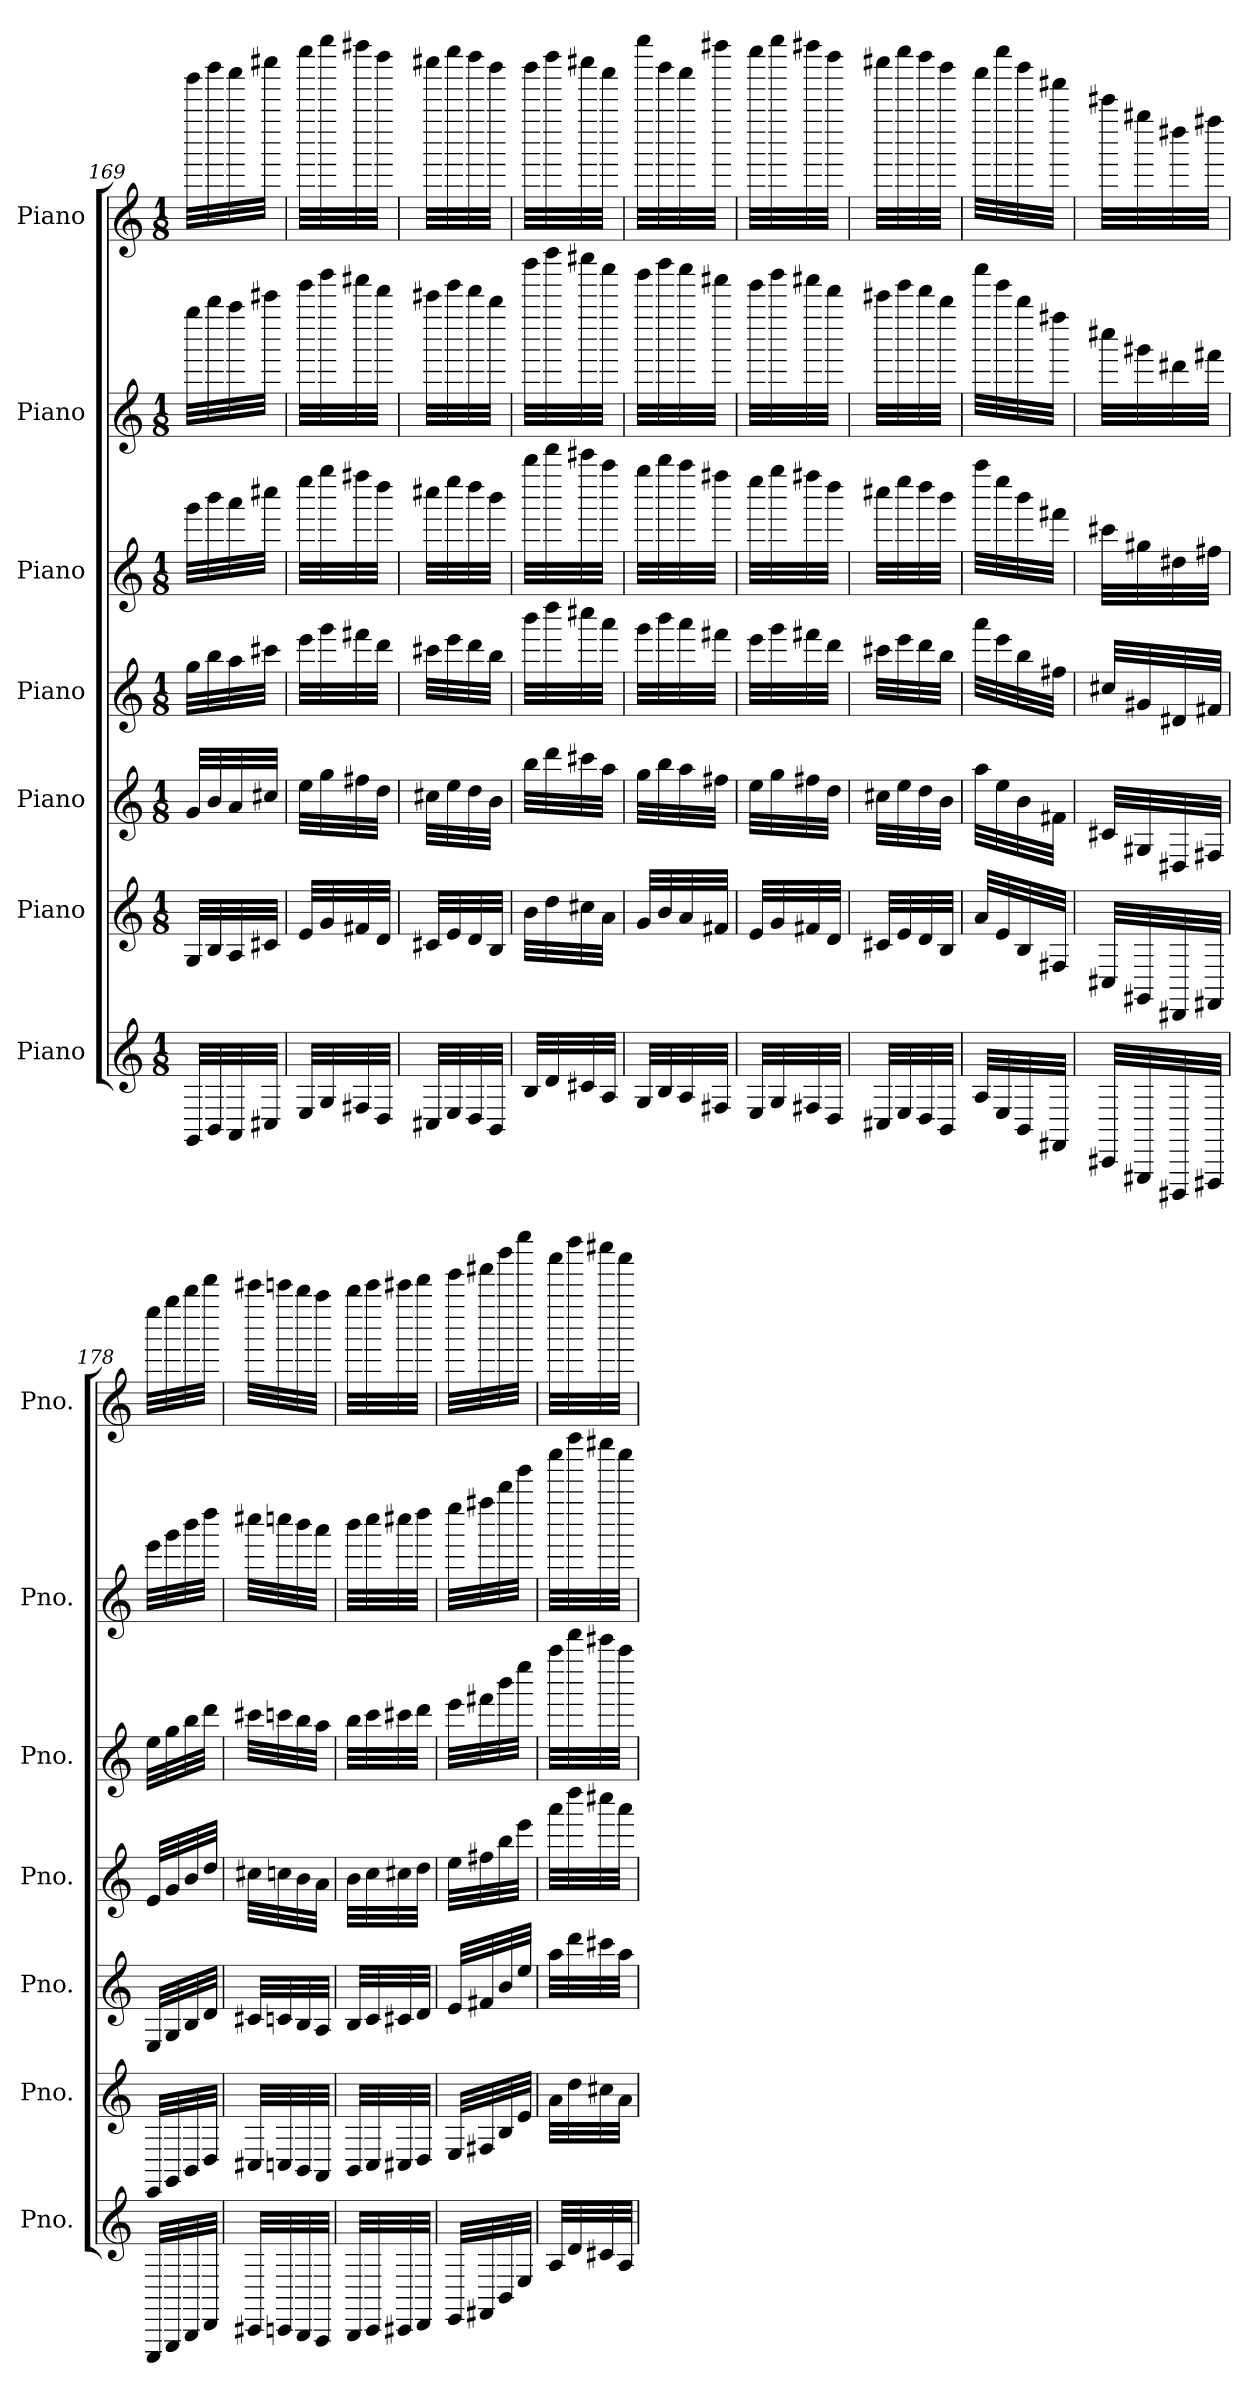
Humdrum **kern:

**kern	**kern	**kern	**kern	**kern	**kern	**kern
*part7	*part6	*part5	*part4	*part3	*part2	*part1
*staff7	*staff6	*staff5	*staff4	*staff3	*staff2	*staff1
*I"Piano	*I"Piano	*I"Piano	*I"Piano	*I"Piano	*I"Piano	*I"Piano
*I'Pno.	*I'Pno.	*I'Pno.	*I'Pno.	*I'Pno.	*I'Pno.	*I'Pno.
*clefG2	*clefG2	*clefG2	*clefG2	*clefG2	*clefG2	*clefG2
*k[]	*k[]	*k[]	*k[]	*k[]	*k[]	*k[]
*M1/8	*M1/8	*M1/8	*M1/8	*M1/8	*M1/8	*M1/8
=169	=169	=169	=169	=169	=169	=169
32GG/LLL	32G/LLL	32g/LLL	32gg\LLL	32ggg\LLL	32gggg\LLL	32ggggg\LLL
32BB/	32B/	32b/	32bb\	32bbb\	32bbbb\	32bbbbb\
32AA/	32A/	32a/	32aa\	32aaa\	32aaaa\	32aaaaa\
32C#X/JJJ	32c#X/JJJ	32cc#X/JJJ	32ccc#X\JJJ	32cccc#X\JJJ	32ccccc#X\JJJ	32cccccc#X\JJJ
=170	=170	=170	=170	=170	=170	=170
32E/LLL	32e/LLL	32ee\LLL	32eee\LLL	32eeee\LLL	32eeeee\LLL	32eeeeee\LLL
32G/	32g/	32gg\	32ggg\	32gggg\	32ggggg\	32gggggg\
32F#X/	32f#X/	32ff#X\	32fff#X\	32ffff#X\	32fffff#X\	32ffffff#X\
32D/JJJ	32d/JJJ	32dd\JJJ	32ddd\JJJ	32dddd\JJJ	32ddddd\JJJ	32dddddd\JJJ
=171	=171	=171	=171	=171	=171	=171
32C#X/LLL	32c#X/LLL	32cc#X\LLL	32ccc#X\LLL	32cccc#X\LLL	32ccccc#X\LLL	32cccccc#X\LLL
32E/	32e/	32ee\	32eee\	32eeee\	32eeeee\	32eeeeee\
32D/	32d/	32dd\	32ddd\	32dddd\	32ddddd\	32dddddd\
32BB/JJJ	32B/JJJ	32b\JJJ	32bb\JJJ	32bbb\JJJ	32bbbb\JJJ	32bbbbb\JJJ
=172	=172	=172	=172	=172	=172	=172
32B/LLL	32b\LLL	32bb\LLL	32bbb\LLL	32bbbb\LLL	32bbbbb\LLL	32bbbbb\LLL
32d/	32dd\	32ddd\	32dddd\	32ddddd\	32dddddd\	32dddddd\
32c#X/	32cc#X\	32ccc#X\	32cccc#X\	32ccccc#X\	32cccccc#X\	32cccccc#X\
32A/JJJ	32a\JJJ	32aa\JJJ	32aaa\JJJ	32aaaa\JJJ	32aaaaa\JJJ	32aaaaa\JJJ
=173	=173	=173	=173	=173	=173	=173
32G/LLL	32g/LLL	32gg\LLL	32ggg\LLL	32gggg\LLL	32ggggg\LLL	32gggggg\LLL
32B/	32b/	32bb\	32bbb\	32bbbb\	32bbbbb\	32bbbbb\
32A/	32a/	32aa\	32aaa\	32aaaa\	32aaaaa\	32aaaaa\
32F#X/JJJ	32f#X/JJJ	32ff#X\JJJ	32fff#X\JJJ	32ffff#X\JJJ	32fffff#X\JJJ	32ffffff#X\JJJ
=174	=174	=174	=174	=174	=174	=174
32E/LLL	32e/LLL	32ee\LLL	32eee\LLL	32eeee\LLL	32eeeee\LLL	32eeeeee\LLL
32G/	32g/	32gg\	32ggg\	32gggg\	32ggggg\	32gggggg\
32F#X/	32f#X/	32ff#X\	32fff#X\	32ffff#X\	32fffff#X\	32ffffff#X\
32D/JJJ	32d/JJJ	32dd\JJJ	32ddd\JJJ	32dddd\JJJ	32ddddd\JJJ	32dddddd\JJJ
!!LO:PB:g=z
=175	=175	=175	=175	=175	=175	=175
32C#X/LLL	32c#X/LLL	32cc#X\LLL	32ccc#X\LLL	32cccc#X\LLL	32ccccc#X\LLL	32cccccc#X\LLL
32E/	32e/	32ee\	32eee\	32eeee\	32eeeee\	32eeeeee\
32D/	32d/	32dd\	32ddd\	32dddd\	32ddddd\	32dddddd\
32BB/JJJ	32B/JJJ	32b\JJJ	32bb\JJJ	32bbb\JJJ	32bbbb\JJJ	32bbbbb\JJJ
=176	=176	=176	=176	=176	=176	=176
32A/LLL	32a/LLL	32aa\LLL	32aaa\LLL	32aaaa\LLL	32aaaaa\LLL	32aaaaa\LLL
32E/	32e/	32ee\	32eee\	32eeee\	32eeeee\	32eeeeee\
32BB/	32B/	32b\	32bb\	32bbb\	32bbbb\	32bbbbb\
32FF#X/JJJ	32F#X/JJJ	32f#X\JJJ	32ff#X\JJJ	32fff#X\JJJ	32ffff#X\JJJ	32fffff#X\JJJ
=177	=177	=177	=177	=177	=177	=177
32CC#X/LLL	32C#X/LLL	32c#X/LLL	32cc#X/LLL	32ccc#X\LLL	32cccc#X\LLL	32ccccc#X\LLL
32GGG#X/	32GG#X/	32G#X/	32g#X/	32gg#X\	32ggg#X\	32gggg#X\
32DDD#X/	32DD#X/	32D#X/	32d#X/	32dd#X\	32ddd#X\	32dddd#X\
32FFF#X/JJJ	32FF#X/JJJ	32F#X/JJJ	32f#X/JJJ	32ff#X\JJJ	32fff#X\JJJ	32ffff#X\JJJ
=178	=178	=178	=178	=178	=178	=178
32EEE/LLL	32EE/LLL	32E/LLL	32e/LLL	32ee\LLL	32eee\LLL	32eeee\LLL
32GGG/	32GG/	32G/	32g/	32gg\	32ggg\	32gggg\
32BBB/	32BB/	32B/	32b/	32bb\	32bbb\	32bbbb\
32DD/JJJ	32D/JJJ	32d/JJJ	32dd/JJJ	32ddd\JJJ	32dddd\JJJ	32ddddd\JJJ
=179	=179	=179	=179	=179	=179	=179
32CC#X/LLL	32C#X/LLL	32c#X/LLL	32cc#X\LLL	32ccc#X\LLL	32cccc#X\LLL	32ccccc#X\LLL
32CCn/	32Cn/	32cn/	32ccn\	32cccn\	32ccccn\	32cccccn\
32BBB/	32BB/	32B/	32b\	32bb\	32bbb\	32bbbb\
32AAA/JJJ	32AA/JJJ	32A/JJJ	32a\JJJ	32aa\JJJ	32aaa\JJJ	32aaaa\JJJ
=180	=180	=180	=180	=180	=180	=180
32BBB/LLL	32BB/LLL	32B/LLL	32b\LLL	32bb\LLL	32bbb\LLL	32bbbb\LLL
32CC/	32C/	32c/	32cc\	32ccc\	32cccc\	32ccccc\
32CC#X/	32C#X/	32c#X/	32cc#X\	32ccc#X\	32cccc#X\	32ccccc#X\
32DD/JJJ	32D/JJJ	32d/JJJ	32dd\JJJ	32ddd\JJJ	32dddd\JJJ	32ddddd\JJJ
=181	=181	=181	=181	=181	=181	=181
32EE/LLL	32E/LLL	32e/LLL	32ee\LLL	32eee\LLL	32eeee\LLL	32eeeee\LLL
32FF#X/	32F#X/	32f#X/	32ff#X\	32fff#X\	32ffff#X\	32fffff#X\
32BB/	32B/	32b/	32bb\	32bbb\	32bbbb\	32bbbbb\
32E/JJJ	32e/JJJ	32ee/JJJ	32eee\JJJ	32eeee\JJJ	32eeeee\JJJ	32eeeeee\JJJ
!!LO:PB:g=z
=182	=182	=182	=182	=182	=182	=182
32A/LLL	32a\LLL	32aa\LLL	32aaa\LLL	32aaaa\LLL	32aaaaa\LLL	32aaaaa\LLL
32d/	32dd\	32ddd\	32dddd\	32ddddd\	32dddddd\	32dddddd\
32c#X/	32cc#X\	32ccc#X\	32cccc#X\	32ccccc#X\	32cccccc#X\	32cccccc#X\
32A/JJJ	32a\JJJ	32aa\JJJ	32aaa\JJJ	32aaaa\JJJ	32aaaaa\JJJ	32aaaaa\JJJ
=	=	=	=	=	=	=
*-	*-	*-	*-	*-	*-	*-
